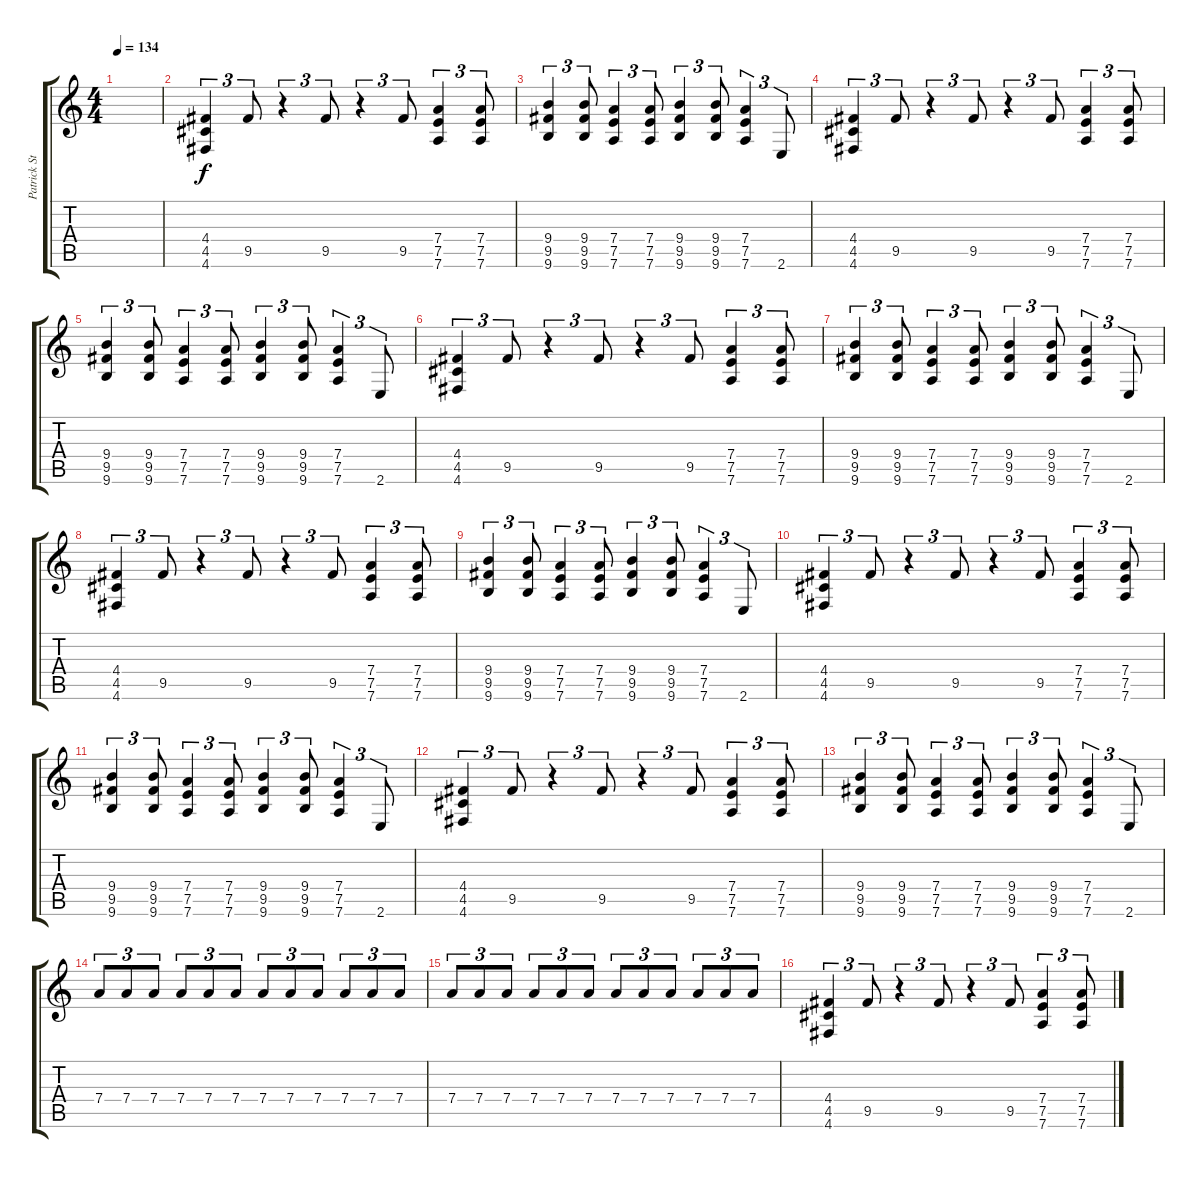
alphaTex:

\track ("Patrick Stumph (Rythmn Guitar)" "Patrick St") {instrument overdrivenguitar}
\staff {score tabs}
\tuning (E4 B3 G3 D3 A2 D2) {hide}
\ts (4 4)
\tempo 134
\clef g2
\ks c
|
(4.4 4.5 4.6).4{tu (3 2)} 9.5.8{tu (3 2)} r.4{tu (3 2)} 9.5.8{tu (3 2)} r.4{tu (3 2)} 9.5.8{tu (3 2)} (7.4 7.5 7.6).4{tu (3 2)} (7.4 7.5 7.6).8{tu (3 2)} |
(9.4 9.5 9.6).4{tu (3 2)} (9.4 9.5 9.6).8{tu (3 2)} (7.4 7.5 7.6).4{tu (3 2)} (7.4 7.5 7.6).8{tu (3 2)} (9.4 9.5 9.6).4{tu (3 2)} (9.4 9.5 9.6).8{tu (3 2)} (7.4 7.5 7.6).4{tu (3 2)} 2.6.8{tu (3 2)} |
(4.4 4.5 4.6).4{tu (3 2)} 9.5.8{tu (3 2)} r.4{tu (3 2)} 9.5.8{tu (3 2)} r.4{tu (3 2)} 9.5.8{tu (3 2)} (7.4 7.5 7.6).4{tu (3 2)} (7.4 7.5 7.6).8{tu (3 2)} |
(9.4 9.5 9.6).4{tu (3 2)} (9.4 9.5 9.6).8{tu (3 2)} (7.4 7.5 7.6).4{tu (3 2)} (7.4 7.5 7.6).8{tu (3 2)} (9.4 9.5 9.6).4{tu (3 2)} (9.4 9.5 9.6).8{tu (3 2)} (7.4 7.5 7.6).4{tu (3 2)} 2.6.8{tu (3 2)} |
(4.4 4.5 4.6).4{tu (3 2)} 9.5.8{tu (3 2)} r.4{tu (3 2)} 9.5.8{tu (3 2)} r.4{tu (3 2)} 9.5.8{tu (3 2)} (7.4 7.5 7.6).4{tu (3 2)} (7.4 7.5 7.6).8{tu (3 2)} |
(9.4 9.5 9.6).4{tu (3 2)} (9.4 9.5 9.6).8{tu (3 2)} (7.4 7.5 7.6).4{tu (3 2)} (7.4 7.5 7.6).8{tu (3 2)} (9.4 9.5 9.6).4{tu (3 2)} (9.4 9.5 9.6).8{tu (3 2)} (7.4 7.5 7.6).4{tu (3 2)} 2.6.8{tu (3 2)} |
(4.4 4.5 4.6).4{tu (3 2)} 9.5.8{tu (3 2)} r.4{tu (3 2)} 9.5.8{tu (3 2)} r.4{tu (3 2)} 9.5.8{tu (3 2)} (7.4 7.5 7.6).4{tu (3 2)} (7.4 7.5 7.6).8{tu (3 2)} |
(9.4 9.5 9.6).4{tu (3 2)} (9.4 9.5 9.6).8{tu (3 2)} (7.4 7.5 7.6).4{tu (3 2)} (7.4 7.5 7.6).8{tu (3 2)} (9.4 9.5 9.6).4{tu (3 2)} (9.4 9.5 9.6).8{tu (3 2)} (7.4 7.5 7.6).4{tu (3 2)} 2.6.8{tu (3 2)} |
(4.4 4.5 4.6).4{tu (3 2)} 9.5.8{tu (3 2)} r.4{tu (3 2)} 9.5.8{tu (3 2)} r.4{tu (3 2)} 9.5.8{tu (3 2)} (7.4 7.5 7.6).4{tu (3 2)} (7.4 7.5 7.6).8{tu (3 2)} |
(9.4 9.5 9.6).4{tu (3 2)} (9.4 9.5 9.6).8{tu (3 2)} (7.4 7.5 7.6).4{tu (3 2)} (7.4 7.5 7.6).8{tu (3 2)} (9.4 9.5 9.6).4{tu (3 2)} (9.4 9.5 9.6).8{tu (3 2)} (7.4 7.5 7.6).4{tu (3 2)} 2.6.8{tu (3 2)} |
(4.4 4.5 4.6).4{tu (3 2)} 9.5.8{tu (3 2)} r.4{tu (3 2)} 9.5.8{tu (3 2)} r.4{tu (3 2)} 9.5.8{tu (3 2)} (7.4 7.5 7.6).4{tu (3 2)} (7.4 7.5 7.6).8{tu (3 2)} |
(9.4 9.5 9.6).4{tu (3 2)} (9.4 9.5 9.6).8{tu (3 2)} (7.4 7.5 7.6).4{tu (3 2)} (7.4 7.5 7.6).8{tu (3 2)} (9.4 9.5 9.6).4{tu (3 2)} (9.4 9.5 9.6).8{tu (3 2)} (7.4 7.5 7.6).4{tu (3 2)} 2.6.8{tu (3 2)} |
7.4.8{tu (3 2)} 7.4.8{tu (3 2)} 7.4.8{tu (3 2)} 7.4.8{tu (3 2)} 7.4.8{tu (3 2)} 7.4.8{tu (3 2)} 7.4.8{tu (3 2)} 7.4.8{tu (3 2)} 7.4.8{tu (3 2)} 7.4.8{tu (3 2)} 7.4.8{tu (3 2)} 7.4.8{tu (3 2)} |
7.4.8{tu (3 2)} 7.4.8{tu (3 2)} 7.4.8{tu (3 2)} 7.4.8{tu (3 2)} 7.4.8{tu (3 2)} 7.4.8{tu (3 2)} 7.4.8{tu (3 2)} 7.4.8{tu (3 2)} 7.4.8{tu (3 2)} 7.4.8{tu (3 2)} 7.4.8{tu (3 2)} 7.4.8{tu (3 2)} |
(4.4 4.5 4.6).4{tu (3 2)} 9.5.8{tu (3 2)} r.4{tu (3 2)} 9.5.8{tu (3 2)} r.4{tu (3 2)} 9.5.8{tu (3 2)} (7.4 7.5 7.6).4{tu (3 2)} (7.4 7.5 7.6).8{tu (3 2)}
